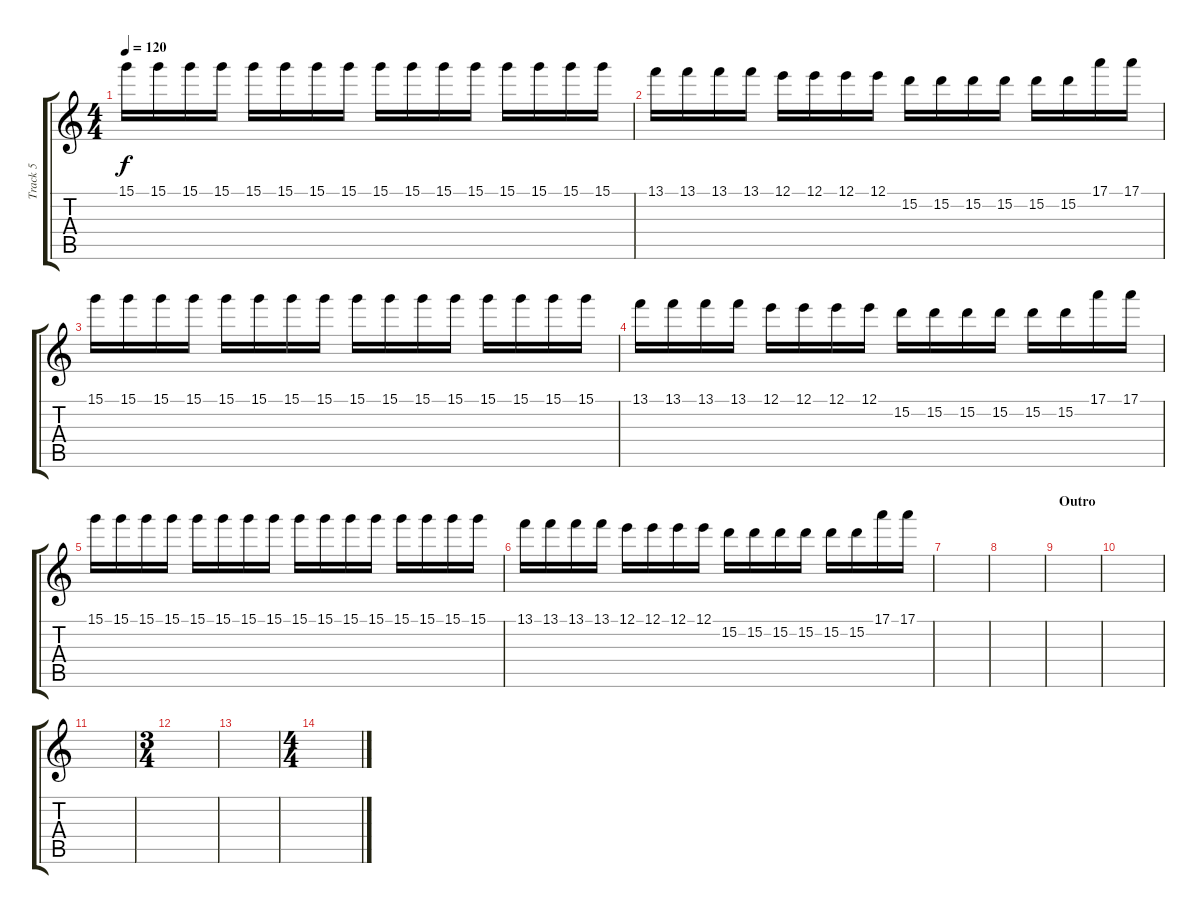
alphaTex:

\track ("Track 5" "Track 5") {instrument overdrivenguitar}
\staff {score tabs}
\tuning (E4 B3 G3 D3 A2 E2) {hide}
\ts (4 4)
\tempo 120
\clef g2
\ks c
15.1.16{dy f} 15.1.16 15.1.16 15.1.16 15.1.16 15.1.16 15.1.16 15.1.16 15.1.16 15.1.16 15.1.16 15.1.16 15.1.16 15.1.16 15.1.16 15.1.16 |
13.1.16 13.1.16 13.1.16 13.1.16 12.1.16 12.1.16 12.1.16 12.1.16 15.2.16 15.2.16 15.2.16 15.2.16 15.2.16 15.2.16 17.1.16 17.1.16 |
15.1.16 15.1.16 15.1.16 15.1.16 15.1.16 15.1.16 15.1.16 15.1.16 15.1.16 15.1.16 15.1.16 15.1.16 15.1.16 15.1.16 15.1.16 15.1.16 |
13.1.16 13.1.16 13.1.16 13.1.16 12.1.16 12.1.16 12.1.16 12.1.16 15.2.16 15.2.16 15.2.16 15.2.16 15.2.16 15.2.16 17.1.16 17.1.16 |
15.1.16 15.1.16 15.1.16 15.1.16 15.1.16 15.1.16 15.1.16 15.1.16 15.1.16 15.1.16 15.1.16 15.1.16 15.1.16 15.1.16 15.1.16 15.1.16 |
13.1.16 13.1.16 13.1.16 13.1.16 12.1.16 12.1.16 12.1.16 12.1.16 15.2.16 15.2.16 15.2.16 15.2.16 15.2.16 15.2.16 17.1.16 17.1.16 |
|
|
\section ("" "Outro")
|
|
|
\ts (3 4)
|
|
\ts (4 4)
